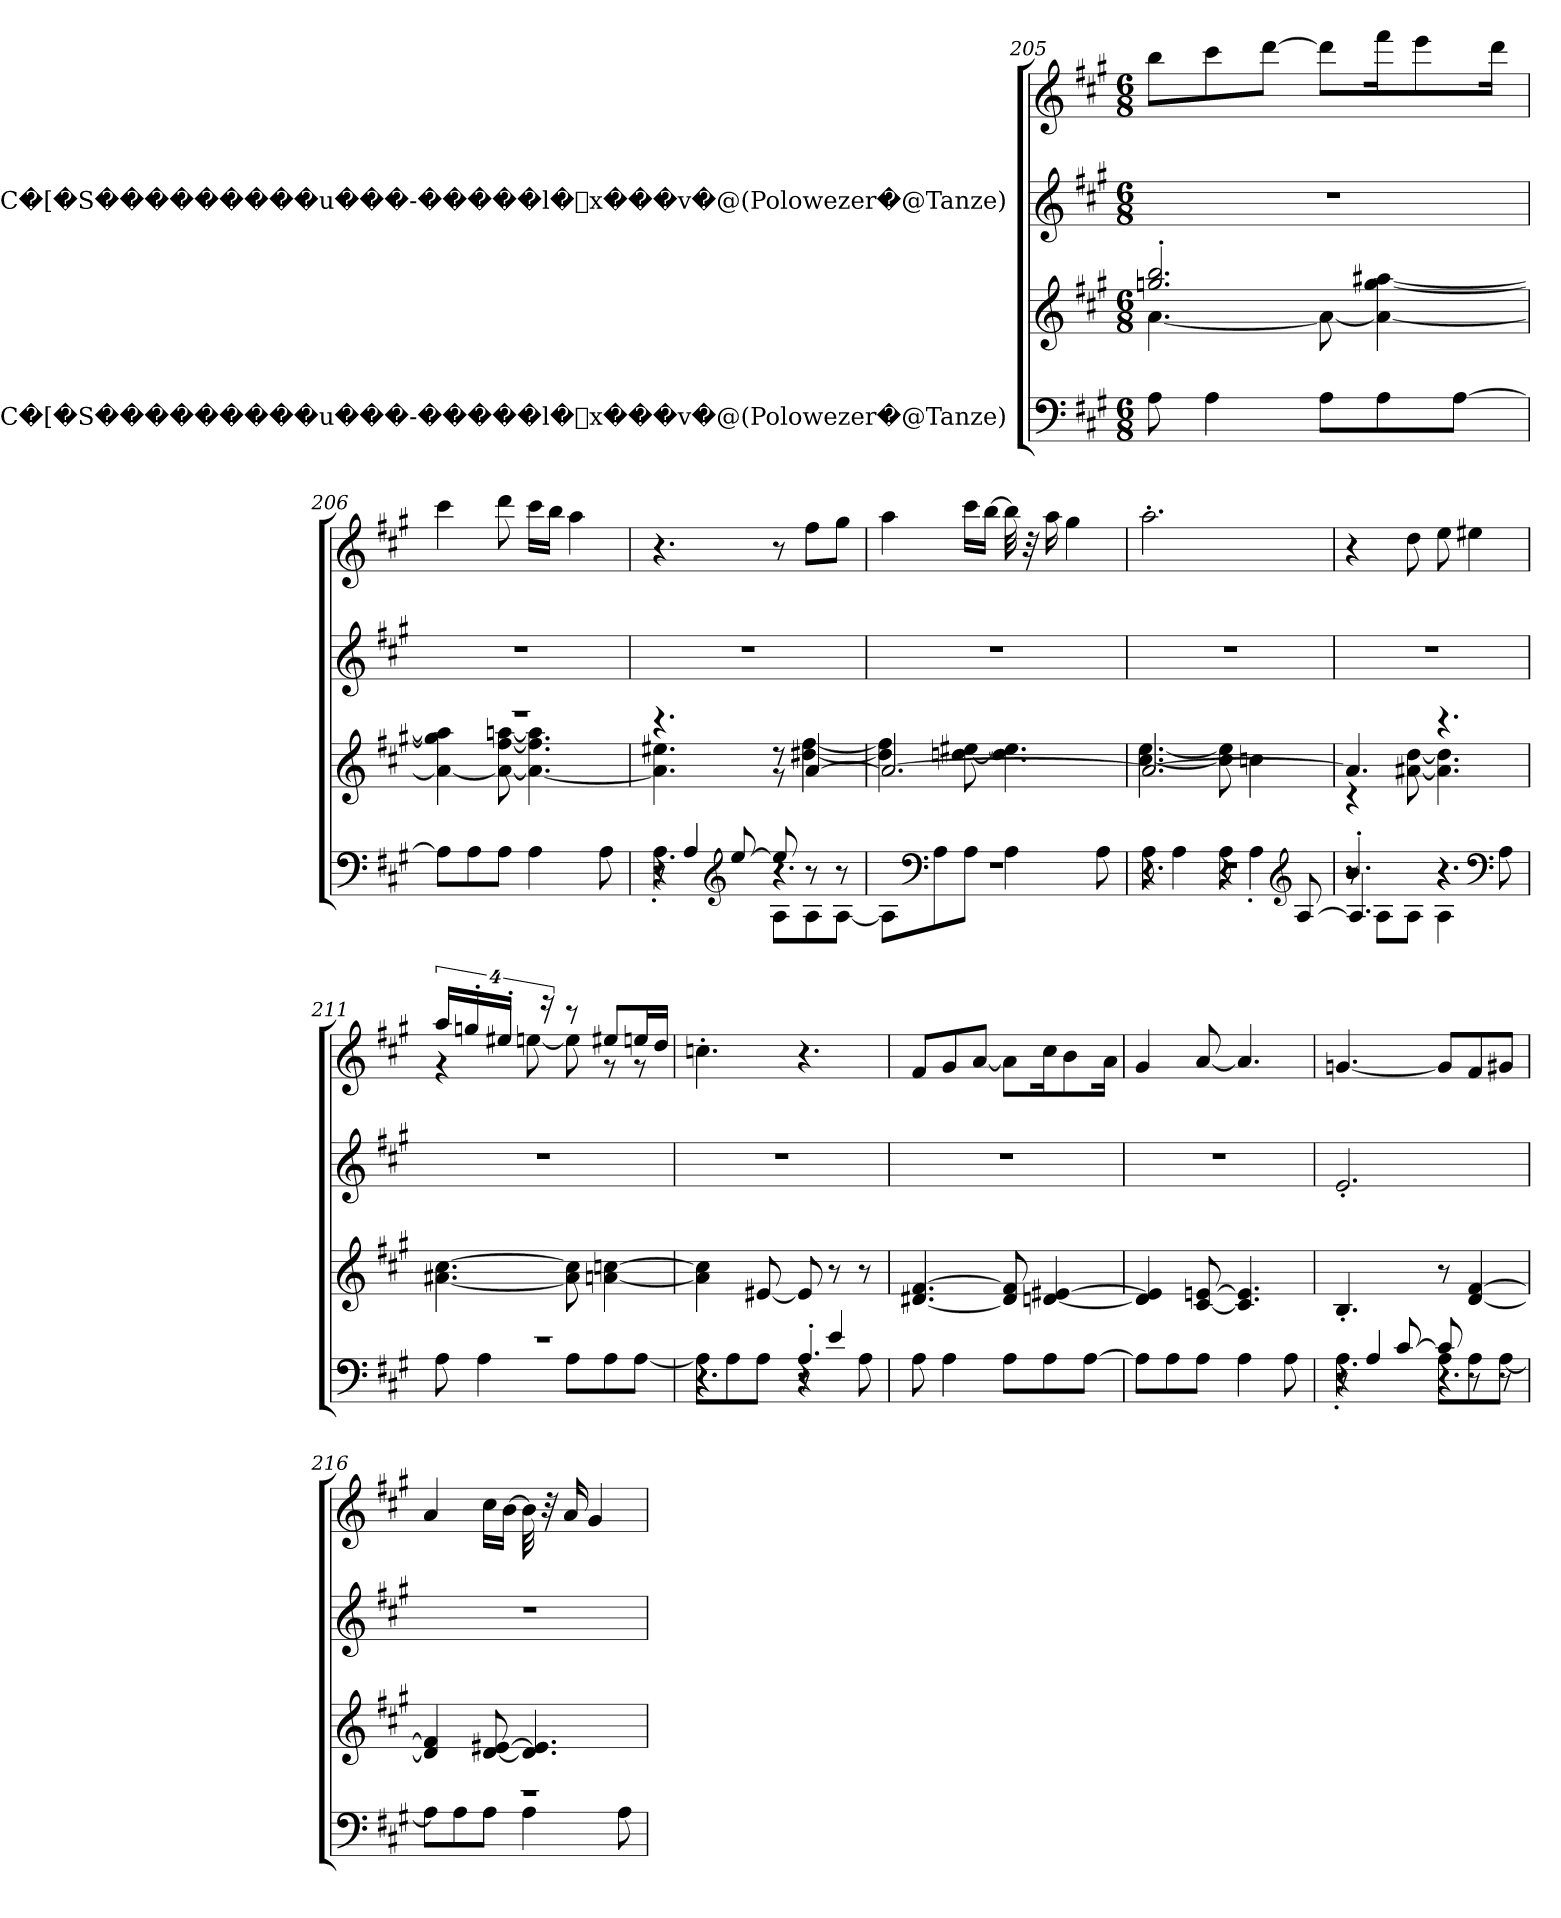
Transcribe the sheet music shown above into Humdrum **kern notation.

**kern	**kern	**kern	**kern
*part2	*part2	*part1	*part1
*staff4	*staff3	*staff2	*staff1
*I"钢琴, �C�[�S���������u���-�����l�ݗx���v�@(Polowezer�@Tanze)	*	*I"钢琴, �C�[�S���������u���-�����l�ݗx���v�@(Polowezer�@Tanze)	*
!!LO:LB:g=z
*clefF4	*clefG2	*clefG2	*clefG2
*k[f#c#g#]	*k[f#c#g#]	*k[f#c#g#]	*k[f#c#g#]
*M6/8	*M6/8	*M6/8	*M6/8
=205	=205	=205	=205
*	*^	*	*
8A\	2.ggn/' 2.bb/'	[4.a\	2.r	8bb\L
4A\	.	.	.	8ccc#\
.	.	.	.	[8ddd\J
8A\L	.	8a\_	.	8ddd\L]
8A\	.	4a\_ [4gg\ [4aa#X\	.	16fff#\K
.	.	.	.	8eee\
[8A\J	.	.	.	.
.	.	.	.	16ddd\Jk
=206	=206	=206	=206	=206
8A\L]	2.r	4a\_ 4gg\] 4aa#\]	2.r	4ccc#\
8A\	.	.	.	.
8A\J	.	8a\_ [8ff#\ [8aan\	.	8ddd\
4A\	.	4.a\_ 4.ff#\] 4.aa\]	.	16ccc#\LL
.	.	.	.	16bb\JJ
.	.	.	.	4aa\
8A\	.	.	.	.
=207	=207	=207	=207	=207
*^	*	*	*	*
*	*^	*	*	*	*
4r	4.A'\	8r	4.r	4.a\] 4.ee#X\	2.r	4.r
.	.	4A/	.	.	.	.
*clefG2	*	*	*	*	*	*
[8ee/	.	.	.	.	.	.
8ee/]	8A\L	4.r	8r	8r	.	8r
8r	8A\	.	[4a/	[4dd#X\ [4ff#\	.	8ff#\L
8r	[8A\J	.	.	.	.	8gg#\J
*	*v	*v	*	*	*	*
!!LO:PB:g=z
=208	=208	=208	=208	=208	=208
2.r	8A\L]	2.a/_	4dd#\] 4ff#\]	2.r	4aa\
*clefF4	*	*	*	*	*
.	8A\	.	.	.	.
.	8A\J	.	[8ddn\ [8ee#X\	.	16ccc#\LL
.	.	.	.	.	[16bb\JJ
.	4A\	.	4.dd\] 4.ee#\]	.	32bb\]
.	.	.	.	.	32r
.	.	.	.	.	16aa\
.	.	.	.	.	4gg#\
.	8A\	.	.	.	.
=209	=209	=209	=209	=209	=209
*	*^	*	*	*	*
2.r	8A\	4.r	2.a/_	[4.cc#\ [4.ee\	2.r	2.aa'\
.	4A\	.	.	.	.	.
.	8A\	4r	.	8cc#\] 8ee\]	.	.
.	4A'\	.	.	4ccn\	.	.
*clefG2	*	*	*	*	*	*
.	.	[8A/	.	.	.	.
=210	=210	=210	=210	=210	=210	=210
4.b'/	8r	4.A/]	4.a/]	4r	2.r	4r
.	8A\L	.	.	.	.	.
.	8A\J	.	.	[8a#X\ [8dd\	.	8dd\
4.r	4A\	4.r	4.r	4.a#\] 4.dd\]	.	8ee\
.	.	.	.	.	.	4ee#X\
*clefF4	*	*	*	*	*	*
.	8A\	.	.	.	.	.
*	*v	*v	*	*	*	*
*	*	*v	*v	*	*
!!LO:LB:g=z
=211	=211	=211	=211	=211
*	*	*	*	*^
2.r	8A\	[4.a#X\ [4.cc#\	2.r	32%3aa/L	4r
.	.	.	.	32%3ggn'/	.
.	4A\	.	.	.	.
.	.	.	.	32%3ee#X'/J	.
.	.	.	.	.	[8een\
.	.	.	.	32%3r	.
.	8A\L	8a#\] 8cc#\]	.	8r	8ee\]
.	8A\	[4an\ [4ccn\	.	8ee#X/L	8r
.	[8A\J	.	.	16een/L	8r
.	.	.	.	16dd/JJ	.
*	*	*	*	*v	*v
=212	=212	=212	=212	=212
*	*^	*	*	*
4.r	8A\L]	4.r	4a\] 4cc\]	2.r	4.ccn'\
.	8A\	.	.	.	.
.	8A\J	.	[8e#X/	.	.
8r	4r	4.A'/	8e#/]	.	4.r
4e/	.	.	8r	.	.
.	8A\	.	8r	.	.
*v	*v	*v	*	*	*
=213	=213	=213	=213
8A\	[4.d#X/ [4.f#/	2.r	8f#/L
4A\	.	.	8g#/
.	.	.	[8a/J
8A\L	8d#/] 8f#/]	.	8a\L]
8A\	[4dn/ [4e#X/	.	16cc#\K
.	.	.	8b\
[8A\J	.	.	.
.	.	.	16a\Jk
=214	=214	=214	=214
8A\L]	4d/] 4e#/]	2.r	4g#/
8A\	.	.	.
8A\J	[8c#/ [8en/	.	[8a/
4A\	4.c#/] 4.e/]	.	4.a/]
8A\	.	.	.
!!LO:LB:g=z
=215	=215	=215	=215
*^	*	*	*
*	*^	*	*	*
4r	4.A'\	8r	4.B'/	2.e'/	[4.gn/
.	.	4A/	.	.	.
[8c#/	.	.	.	.	.
8c#/]	8A\L	4.r	8r	.	8g/L]
8r	8A\	.	[4d/ [4f#/	.	8f#/
8r	[8A\J	.	.	.	8g#X/J
*	*v	*v	*	*	*
=216	=216	=216	=216	=216
2.r	8A\L]	4d/] 4f#/]	2.r	4a/
.	8A\	.	.	.
.	8A\J	[8d/ [8e#X/	.	16cc#\LL
.	.	.	.	[16b\JJ
.	4A\	4.d/] 4.e#/]	.	32b\]
.	.	.	.	32r
.	.	.	.	16a/
.	.	.	.	4g#/
.	8A\	.	.	.
*v	*v	*	*	*
=	=	=	=
*-	*-	*-	*-
